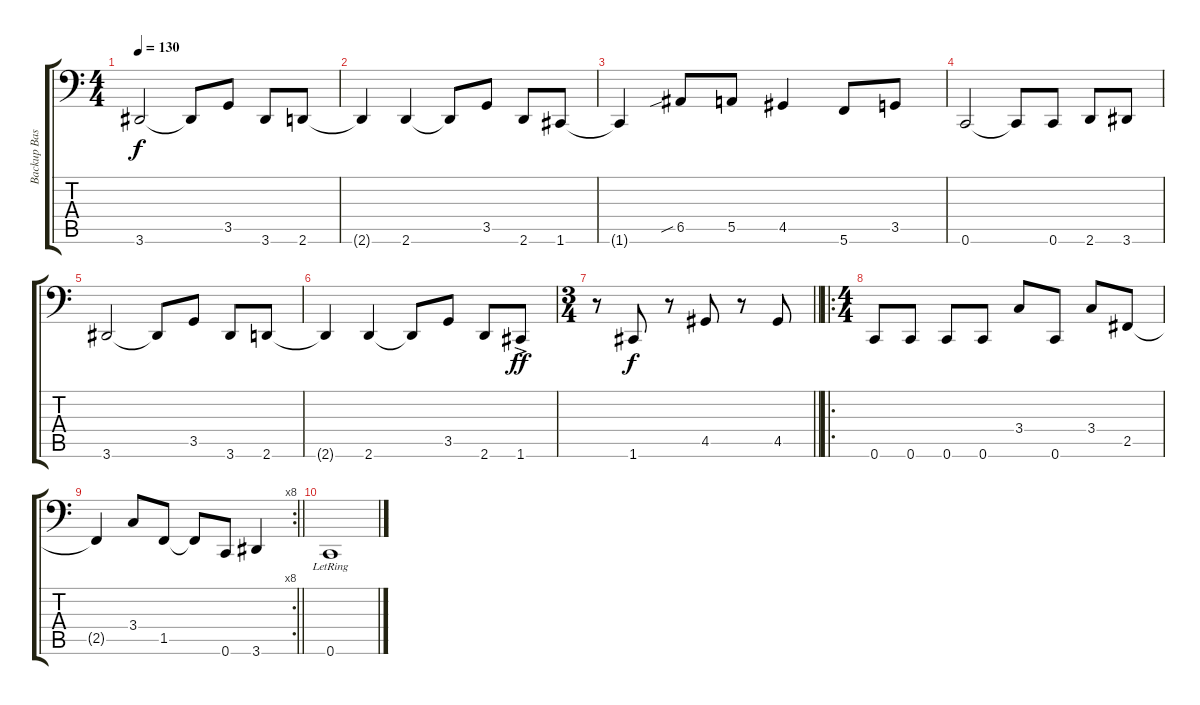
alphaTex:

\track ("Backup Bass" "Backup Bas") {instrument electricbassfinger}
\staff {score tabs}
\tuning (C3 G2 D2 A1 E1 C1) {hide}
\ts (4 4)
\tempo 130
\clef f4
\ks c
3.6{t}.2{dy f} 3.6{t}.8 3.5.8 3.6.8 2.6.8 |
2.6{t}.4 2.6.4 2.6{t}.8 3.5.8 2.6.8 1.6.8 |
1.6{t}.4 6.5{sib}.8 5.5.8 4.5.4 5.6.8 3.5.8 |
0.6.2 0.6{t}.8 0.6.8 2.6.8 3.6.8 |
3.6.2 3.6{t}.8 3.5.8 3.6.8 2.6.8 |
2.6{t}.4 2.6.4 2.6{t}.8 3.5.8 2.6.8 1.6{ac}.8{dy ff} |
\ts (3 4)
\barLineRight lightlight
r.8 1.6.8{dy f} r.8 4.5.8 r.8 4.5.8 |
\ro
\ts (4 4)
0.6.8 0.6.8 0.6.8 0.6.8 3.4.8 0.6.8 3.4.8 2.5.8 |
\rc 8
\barLineRight lightlight
2.5{t}.4 3.4.8 1.5.8 1.5{t}.8 0.6.8 3.6.4 |
0.6{lr}.1
